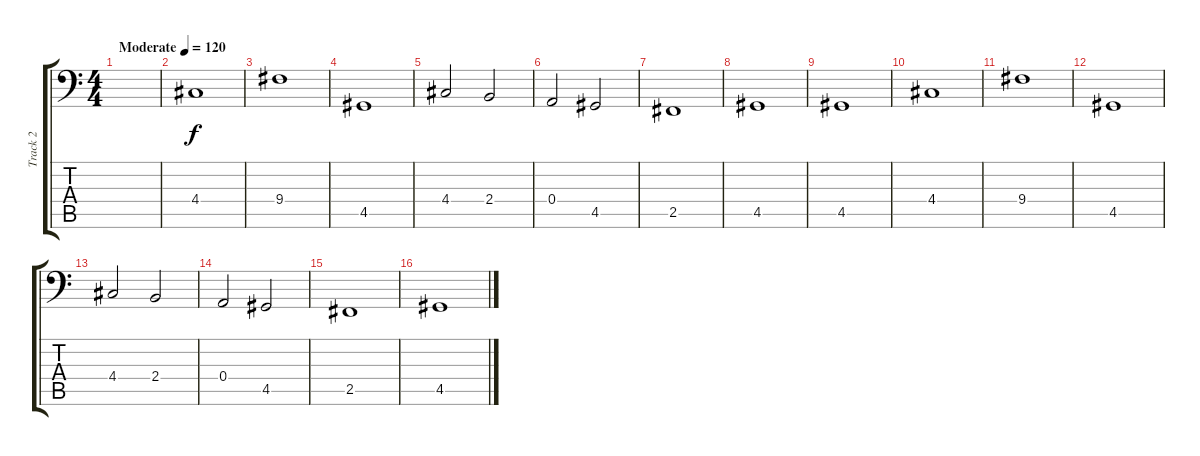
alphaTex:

\track ("Track 2" "Track 2") {instrument electricbassfinger}
\staff {score tabs}
\tuning (C3 G2 D2 A1 E1 B0) {hide}
\ts (4 4)
\tempo (120 "Moderate")
\clef f4
\ks c
|
4.4.1 |
9.4.1 |
4.5.1 |
4.4.2 2.4.2 |
0.4.2 4.5.2 |
2.5.1 |
4.5.1 |
4.5.1 |
4.4.1 |
9.4.1 |
4.5.1 |
4.4.2 2.4.2 |
0.4.2 4.5.2 |
2.5.1 |
4.5.1
